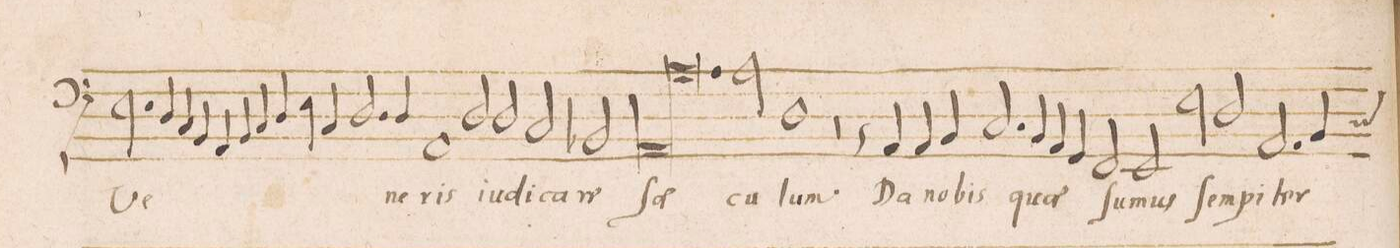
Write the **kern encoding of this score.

**kern	**text
*I"BASSVS	*
*clefF4	*
*k[]	*
*met(c|)	*
*M2/1	*
2.E\	ve-
4D/	.
=26	=26
4C/	.
4BB/	.
4AA/	.
4BB/	.
4C/	.
4D/	.
4E\	.
4C/	.
=27	=27
2.D/	.
4D/	-ne-
1AA	-ris
=28	=28
2D/	iu-
2D/	-di-
2C/	-ca-
2BB-X/	-re
=29	=29
*lig	*
1AA	ſae-
1.A	.
*Xlig	*
=30	=30
2A\	-cu-
1D	-lum
=31	=31
0r	.
=32	=32
4r	.
4AA/	Da
4AA/	no-
4BB/	-bis
2.C/	.
4BB/	quae-
=33	=33
4AA/	.
4GG/	.
2FF/	-ſu-
2EE/	-mus
2E\	ſem-
=34	=34
2D/	-pi-
2.AA/	-ter-
*custos:C	*
4BB/	.
*-	*-
